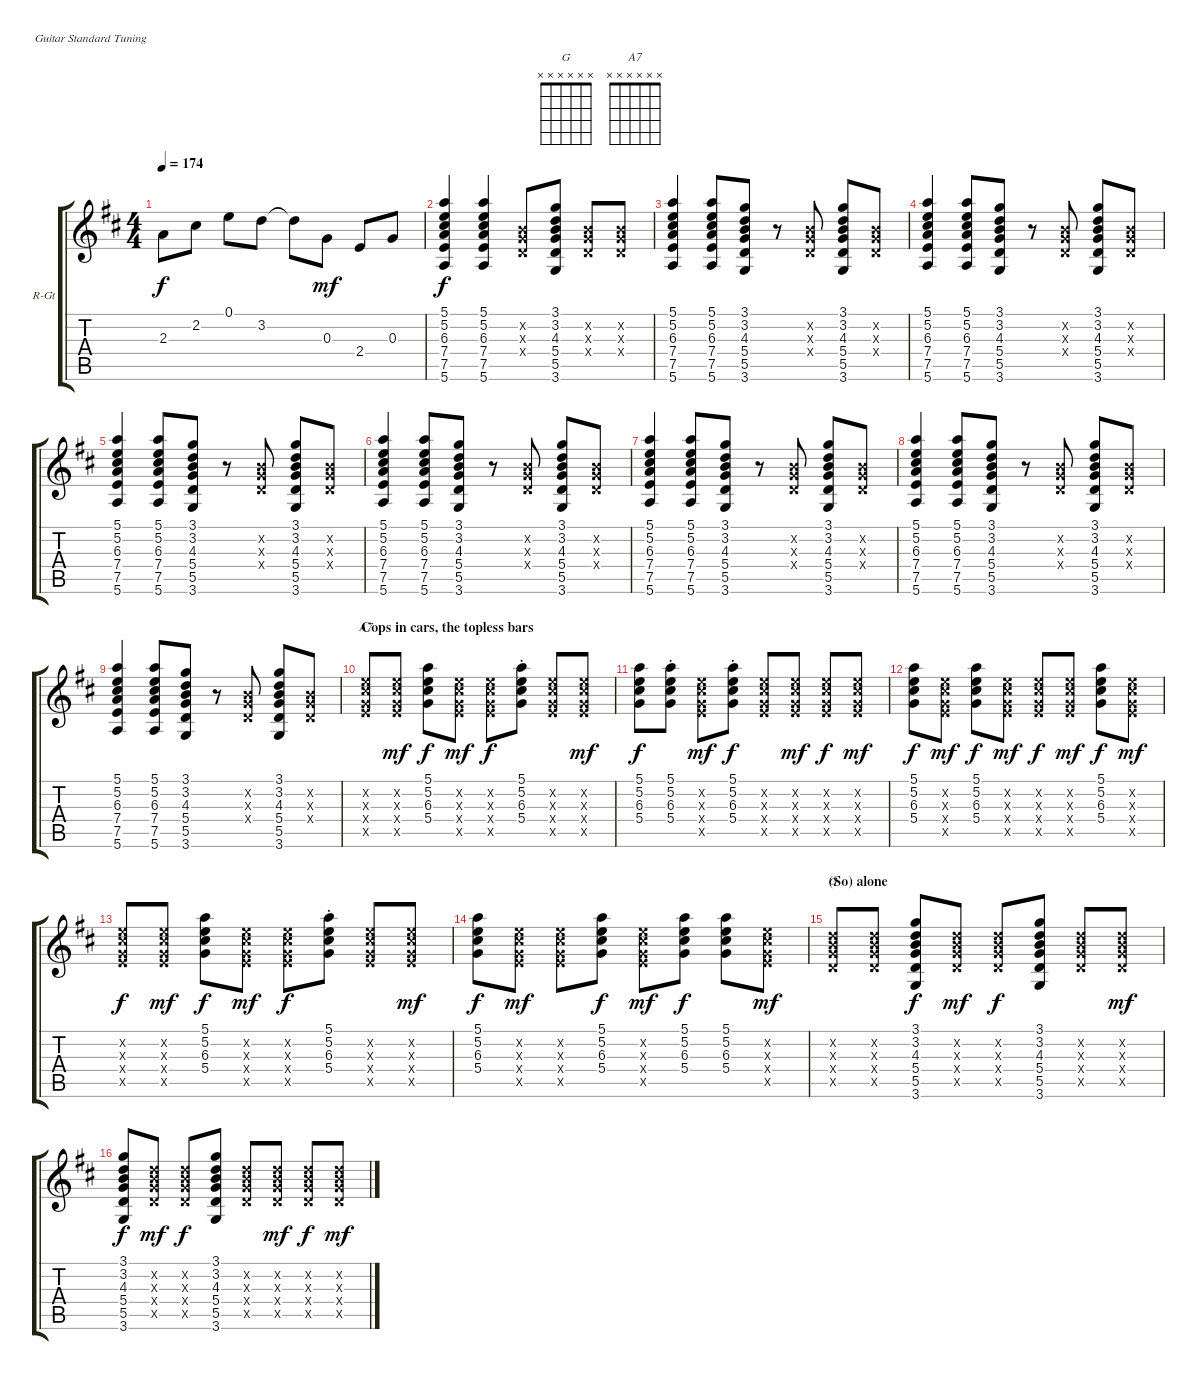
\bracketExtendMode groupsimilarinstruments
\firstSystemTrackNameOrientation horizontal
\otherSystemsTrackNameOrientation horizontal
\track ("Rhythm Guitar" "R-Gt") {instrument electricguitarclean}
\staff {score tabs}
\tuning (E4 B3 G3 D3 A2 E2)
\chord ("G" x x x x x x)
\chord ("A7" x x x x x x)
\ts (4 4)
\tempo 174
\clef g2
\scale
0.355556
\ks d
2.3.8{dy f} 2.2.8 0.1.8 3.2.8 3.2{t}.8 0.3.8{dy mf} 2.4.8 0.3.8 |
\scale
0.311111 (5.1 5.2 6.3 7.4 7.5 5.6).4{dy f} (5.1 5.2 6.3 7.4 7.5 5.6).4 (0.2{x} 0.3{x} 0.4{x}).8 (3.1 3.2 4.3 5.4 5.5 3.6).8 (0.2{x} 0.3{x} 0.4{x}).8 (0.2{x} 0.3{x} 0.4{x}).8 |
\scale
0.333333 (5.1 5.2 6.3 7.4 7.5 5.6).4 (5.1 5.2 6.3 7.4 7.5 5.6).8 (3.1 3.2 4.3 5.4 5.5 3.6).8 r.8 (0.2{x} 0.3{x} 0.4{x}).8 (3.1 3.2 4.3 5.4 5.5 3.6).8 (0.2{x} 0.3{x} 0.4{x}).8 |
\scale
0.333333 (5.1 5.2 6.3 7.4 7.5 5.6).4 (5.1 5.2 6.3 7.4 7.5 5.6).8 (3.1 3.2 4.3 5.4 5.5 3.6).8 r.8 (0.2{x} 0.3{x} 0.4{x}).8 (3.1 3.2 4.3 5.4 5.5 3.6).8 (0.2{x} 0.3{x} 0.4{x}).8 |
\scale
0.333333 (5.1 5.2 6.3 7.4 7.5 5.6).4 (5.1 5.2 6.3 7.4 7.5 5.6).8 (3.1 3.2 4.3 5.4 5.5 3.6).8 r.8 (0.2{x} 0.3{x} 0.4{x}).8 (3.1 3.2 4.3 5.4 5.5 3.6).8 (0.2{x} 0.3{x} 0.4{x}).8 |
\scale
0.333333 (5.1 5.2 6.3 7.4 7.5 5.6).4 (5.1 5.2 6.3 7.4 7.5 5.6).8 (3.1 3.2 4.3 5.4 5.5 3.6).8 r.8 (0.2{x} 0.3{x} 0.4{x}).8 (3.1 3.2 4.3 5.4 5.5 3.6).8 (0.2{x} 0.3{x} 0.4{x}).8 |
\scale
0.333333 (5.1 5.2 6.3 7.4 7.5 5.6).4 (5.1 5.2 6.3 7.4 7.5 5.6).8 (3.1 3.2 4.3 5.4 5.5 3.6).8 r.8 (0.2{x} 0.3{x} 0.4{x}).8 (3.1 3.2 4.3 5.4 5.5 3.6).8 (0.2{x} 0.3{x} 0.4{x}).8 |
\scale
0.333333 (5.1 5.2 6.3 7.4 7.5 5.6).4 (5.1 5.2 6.3 7.4 7.5 5.6).8 (3.1 3.2 4.3 5.4 5.5 3.6).8 r.8 (0.2{x} 0.3{x} 0.4{x}).8 (3.1 3.2 4.3 5.4 5.5 3.6).8 (0.2{x} 0.3{x} 0.4{x}).8 |
\scale
0.333333 (5.1 5.2 6.3 7.4 7.5 5.6).4 (5.1 5.2 6.3 7.4 7.5 5.6).8 (3.1 3.2 4.3 5.4 5.5 3.6).8 r.8 (0.2{x} 0.3{x} 0.4{x}).8 (3.1 3.2 4.3 5.4 5.5 3.6).8 (0.2{x} 0.3{x} 0.4{x}).8 |
\section ("" "Cops in cars, the topless bars")
\scale
0.363636 (5.2{x} 6.3{x} 5.4{x} 7.5{x}).8{ch "A7"} (5.2{x} 6.3{x} 5.4{x} 7.5{x}).8{dy mf} (5.2 6.3 5.4 5.1).8{dy f} (5.2{x} 6.3{x} 5.4{x} 7.5{x}).8{dy mf} (5.2{x} 6.3{x} 5.4{x} 7.5{x}).8{dy f} (5.2{st} 6.3{st} 5.4{st} 5.1{st}).8 (5.2{x} 6.3{x} 5.4{x} 7.5{x}).8 (5.2{x} 6.3{x} 5.4{x} 7.5{x}).8{dy mf} |
\scale
0.363636 (5.2 6.3 5.4 5.1).8{dy f} (5.2{st} 6.3{st} 5.4{st} 5.1{st}).8 (5.2{x} 6.3{x} 5.4{x} 7.5{x}).8{dy mf} (5.2{st} 6.3{st} 5.4{st} 5.1{st}).8{dy f} (5.2{x} 6.3{x} 5.4{x} 7.5{x}).8 (5.2{x} 6.3{x} 5.4{x} 7.5{x}).8{dy mf} (5.2{x} 6.3{x} 5.4{x} 7.5{x}).8{dy f} (5.2{x} 6.3{x} 5.4{x} 7.5{x}).8{dy mf} |
\scale
0.272727 (5.2 6.3 5.4 5.1).8{dy f} (5.2{x} 6.3{x} 5.4{x} 7.5{x}).8{dy mf} (5.2 6.3 5.4 5.1).8{dy f} (5.2{x} 6.3{x} 5.4{x} 7.5{x}).8{dy mf} (5.2{x} 6.3{x} 5.4{x} 7.5{x}).8{dy f} (5.2{x} 6.3{x} 5.4{x} 7.5{x}).8{dy mf} (5.2 6.3 5.4 5.1).8{dy f} (5.2{x} 6.3{x} 5.4{x} 7.5{x}).8{dy mf} |
\scale
0.340426 (5.2{x} 6.3{x} 5.4{x} 7.5{x}).8{dy f} (5.2{x} 6.3{x} 5.4{x} 7.5{x}).8{dy mf} (5.2 6.3 5.4 5.1).8{dy f} (5.2{x} 6.3{x} 5.4{x} 7.5{x}).8{dy mf} (5.2{x} 6.3{x} 5.4{x} 7.5{x}).8{dy f} (5.2{st} 6.3{st} 5.4{st} 5.1{st}).8 (5.2{x} 6.3{x} 5.4{x} 7.5{x}).8 (5.2{x} 6.3{x} 5.4{x} 7.5{x}).8{dy mf} |
\scale
0.319149 (5.2 6.3 5.4 5.1).8{dy f} (5.2{x} 6.3{x} 5.4{x} 7.5{x}).8{dy mf} (5.2{x} 6.3{x} 5.4{x} 7.5{x}).8 (5.2 6.3 5.4 5.1).8{dy f} (5.2{x} 6.3{x} 5.4{x} 7.5{x}).8{dy mf} (5.2 6.3 5.4 5.1).8{dy f} (5.2 6.3 5.4 5.1).8 (5.2{x} 6.3{x} 5.4{x} 7.5{x}).8{dy mf} |
\section ("" "(So) alone")
\scale
0.340426 (3.2{x} 4.3{x} 5.4{x} 5.5{x}).8{ch "G"} (3.2{x} 4.3{x} 5.4{x} 5.5{x}).8 (3.1 3.2 4.3 5.4 5.5 3.6).8{dy f} (3.2{x} 4.3{x} 5.4{x} 5.5{x}).8{dy mf} (3.2{x} 4.3{x} 5.4{x} 5.5{x}).8{dy f} (3.1 3.2 4.3 5.4 5.5 3.6).8 (3.2{x} 4.3{x} 5.4{x} 5.5{x}).8 (3.2{x} 4.3{x} 5.4{x} 5.5{x}).8{dy mf} |
\scale
0.333333 (3.1 3.2 4.3 5.4 5.5 3.6).8{dy f} (3.2{x} 4.3{x} 5.4{x} 5.5{x}).8{dy mf} (3.2{x} 4.3{x} 5.4{x} 5.5{x}).8{dy f} (3.1 3.2 4.3 5.4 5.5 3.6).8 (3.2{x} 4.3{x} 5.4{x} 5.5{x}).8 (3.2{x} 4.3{x} 5.4{x} 5.5{x}).8{dy mf} (3.2{x} 4.3{x} 5.4{x} 5.5{x}).8{dy f} (3.2{x} 4.3{x} 5.4{x} 5.5{x}).8{dy mf}
